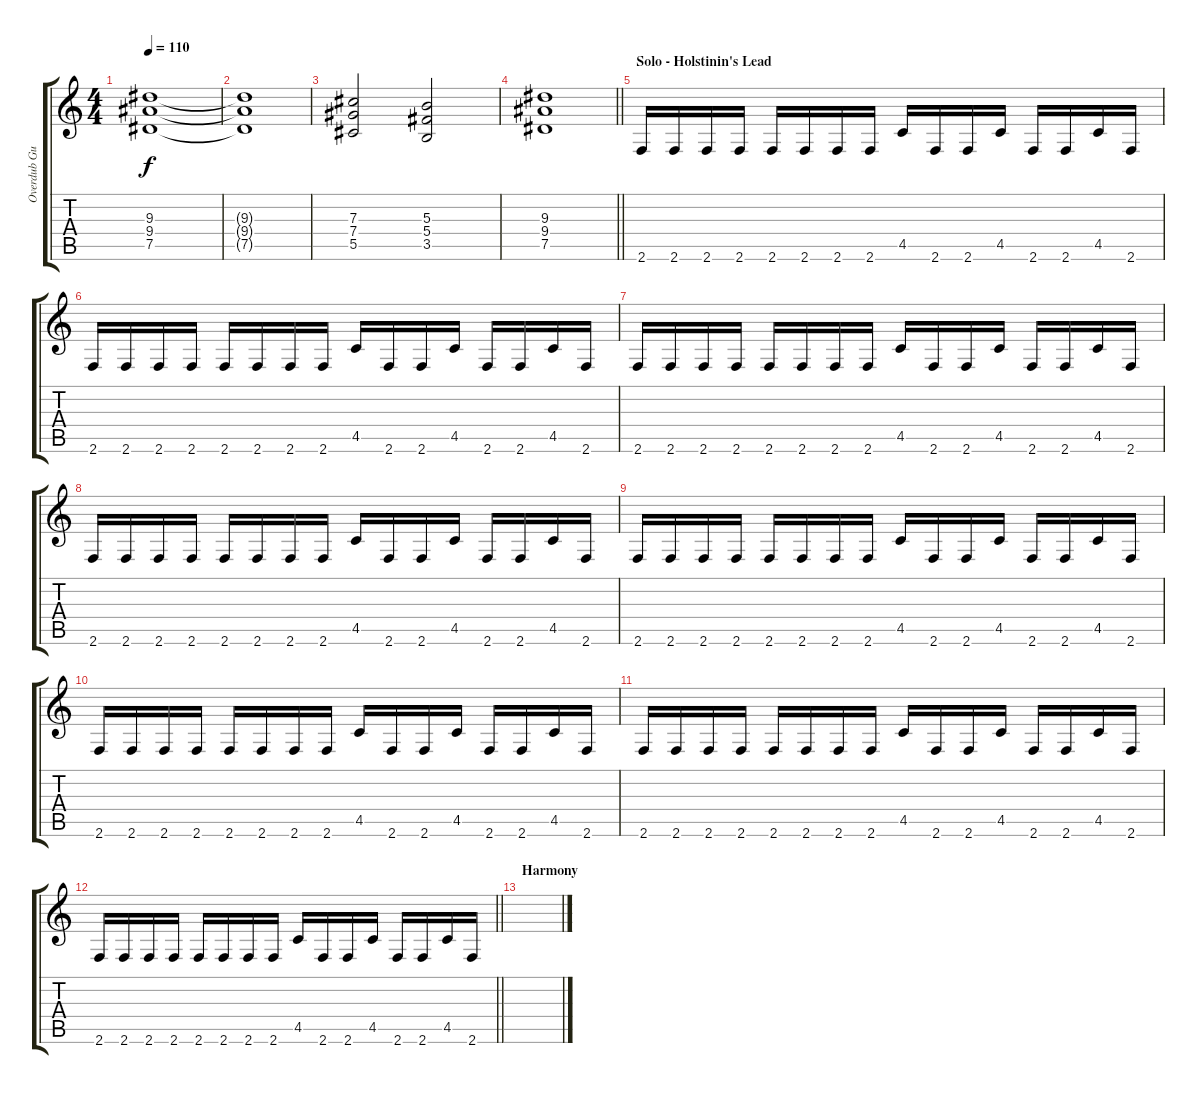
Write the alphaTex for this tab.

\track ("Overdub Guitar" "Overdub Gu") {instrument distortionguitar}
\staff {score tabs}
\tuning (Eb4 Bb3 Gb3 Db3 Ab2 Eb2) {hide}
\ts (4 4)
\tempo 110
\clef g2
\ks c
(9.3 9.4 7.5).1{dy f} |
(9.3{t} 9.4{t} 7.5{t}).1 |
(7.3 7.4 5.5).2 (5.3 5.4 3.5).2 |
\barLineRight lightlight
(9.3 9.4 7.5).1 |
\section ("" "Solo - Holstinin's Lead")
2.6.16 2.6.16 2.6.16 2.6.16 2.6.16 2.6.16 2.6.16 2.6.16 4.5.16 2.6.16 2.6.16 4.5.16 2.6.16 2.6.16 4.5.16 2.6.16 |
2.6.16 2.6.16 2.6.16 2.6.16 2.6.16 2.6.16 2.6.16 2.6.16 4.5.16 2.6.16 2.6.16 4.5.16 2.6.16 2.6.16 4.5.16 2.6.16 |
2.6.16 2.6.16 2.6.16 2.6.16 2.6.16 2.6.16 2.6.16 2.6.16 4.5.16 2.6.16 2.6.16 4.5.16 2.6.16 2.6.16 4.5.16 2.6.16 |
2.6.16 2.6.16 2.6.16 2.6.16 2.6.16 2.6.16 2.6.16 2.6.16 4.5.16 2.6.16 2.6.16 4.5.16 2.6.16 2.6.16 4.5.16 2.6.16 |
2.6.16 2.6.16 2.6.16 2.6.16 2.6.16 2.6.16 2.6.16 2.6.16 4.5.16 2.6.16 2.6.16 4.5.16 2.6.16 2.6.16 4.5.16 2.6.16 |
2.6.16 2.6.16 2.6.16 2.6.16 2.6.16 2.6.16 2.6.16 2.6.16 4.5.16 2.6.16 2.6.16 4.5.16 2.6.16 2.6.16 4.5.16 2.6.16 |
2.6.16 2.6.16 2.6.16 2.6.16 2.6.16 2.6.16 2.6.16 2.6.16 4.5.16 2.6.16 2.6.16 4.5.16 2.6.16 2.6.16 4.5.16 2.6.16 |
\barLineRight lightlight
2.6.16 2.6.16 2.6.16 2.6.16 2.6.16 2.6.16 2.6.16 2.6.16 4.5.16 2.6.16 2.6.16 4.5.16 2.6.16 2.6.16 4.5.16 2.6.16 |
\section ("" "Harmony")
